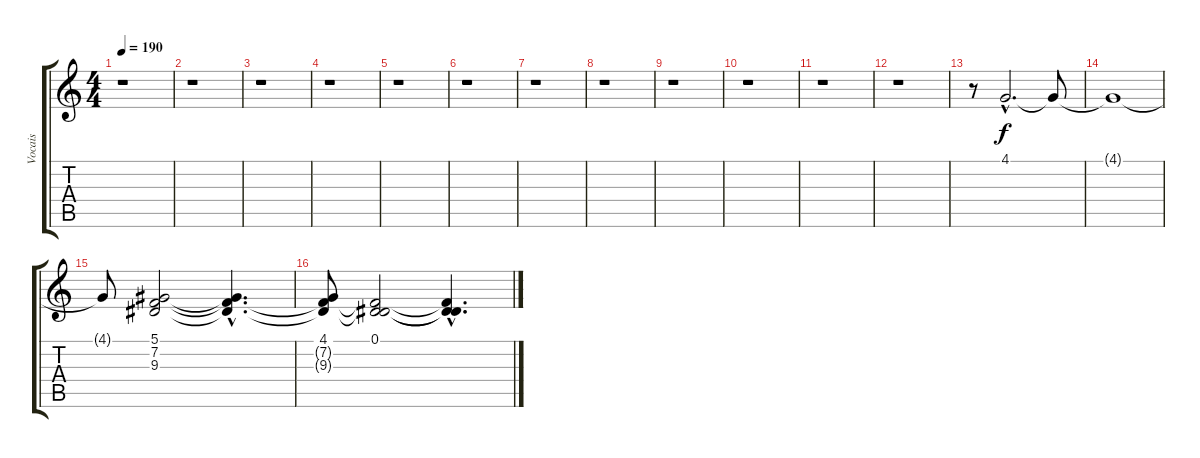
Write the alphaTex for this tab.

\track ("Vocais" "Vocais") {instrument frenchhorn}
\staff {score tabs}
\tuning (Eb4 Bb3 Gb3 Db3 Ab2 Eb2) {hide}
\ts (4 4)
\tempo 190
\clef g2
\ks c
r.1{dy f} |
r.1 |
r.1 |
r.1 |
r.1 |
r.1 |
r.1 |
r.1 |
r.1 |
r.1 |
r.1 |
r.1 |
r.8 4.1{hac}.2{d} 4.1{t}.8 |
4.1{t}.1 |
4.1{t}.8 (5.1 7.2 9.3).2 (5.1{hac t} 7.2{hac t} 9.3{hac t}).4{d} |
(4.1 7.2{t} 9.3{t}).8 (0.1 7.2{t} 9.3{t}).2 (0.1{hac t} 7.2{hac t} 9.3{hac t}).4{d}
